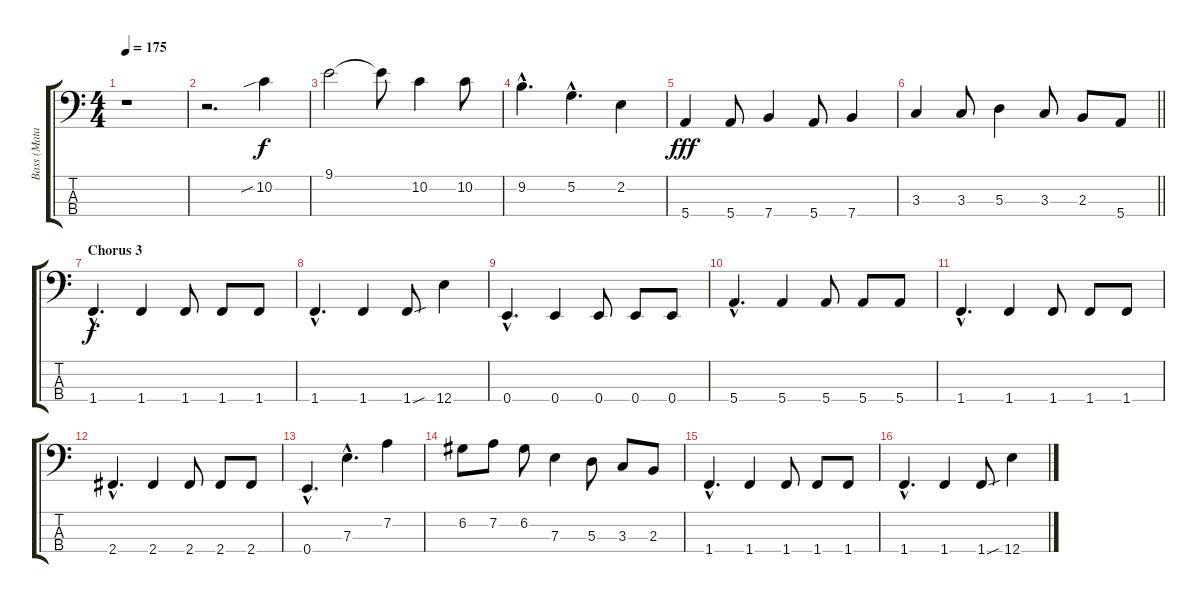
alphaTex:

\track ("Bass (Matatabi)" "Bass (Mata") {instrument electricbasspick}
\staff {score tabs}
\tuning (G2 D2 A1 E1) {hide}
\ts (4 4)
\tempo 175
\clef f4
\ks c
r.1{dy f} |
r.2{d} 10.2{sib}.4 |
9.1.2 9.1{t}.8 10.2.4 10.2.8 |
9.2{hac}.4{d} 5.2{hac}.4{d} 2.2.4 |
5.4.4{dy fff} 5.4.8 7.4.4 5.4.8 7.4.4 |
\barLineRight lightlight
3.3.4 3.3.8 5.3.4 3.3.8 2.3.8 5.4.8 |
\section ("" "Chorus 3")
1.4{hac}.4{d dy f} 1.4.4 1.4.8 1.4.8 1.4.8 |
1.4{hac}.4{d} 1.4.4 1.4{sou}.8 12.4.4 |
0.4{hac}.4{d} 0.4.4 0.4.8 0.4.8 0.4.8 |
5.4{hac}.4{d} 5.4.4 5.4.8 5.4.8 5.4.8 |
1.4{hac}.4{d} 1.4.4 1.4.8 1.4.8 1.4.8 |
2.4{hac}.4{d} 2.4.4 2.4.8 2.4.8 2.4.8 |
0.4{hac}.4{d} 7.3{hac}.4{d} 7.2.4 |
6.2.8 7.2.8 6.2.8 7.3.4 5.3.8 3.3.8 2.3.8 |
1.4{hac}.4{d} 1.4.4 1.4.8 1.4.8 1.4.8 |
1.4{hac}.4{d} 1.4.4 1.4{sou}.8 12.4.4
